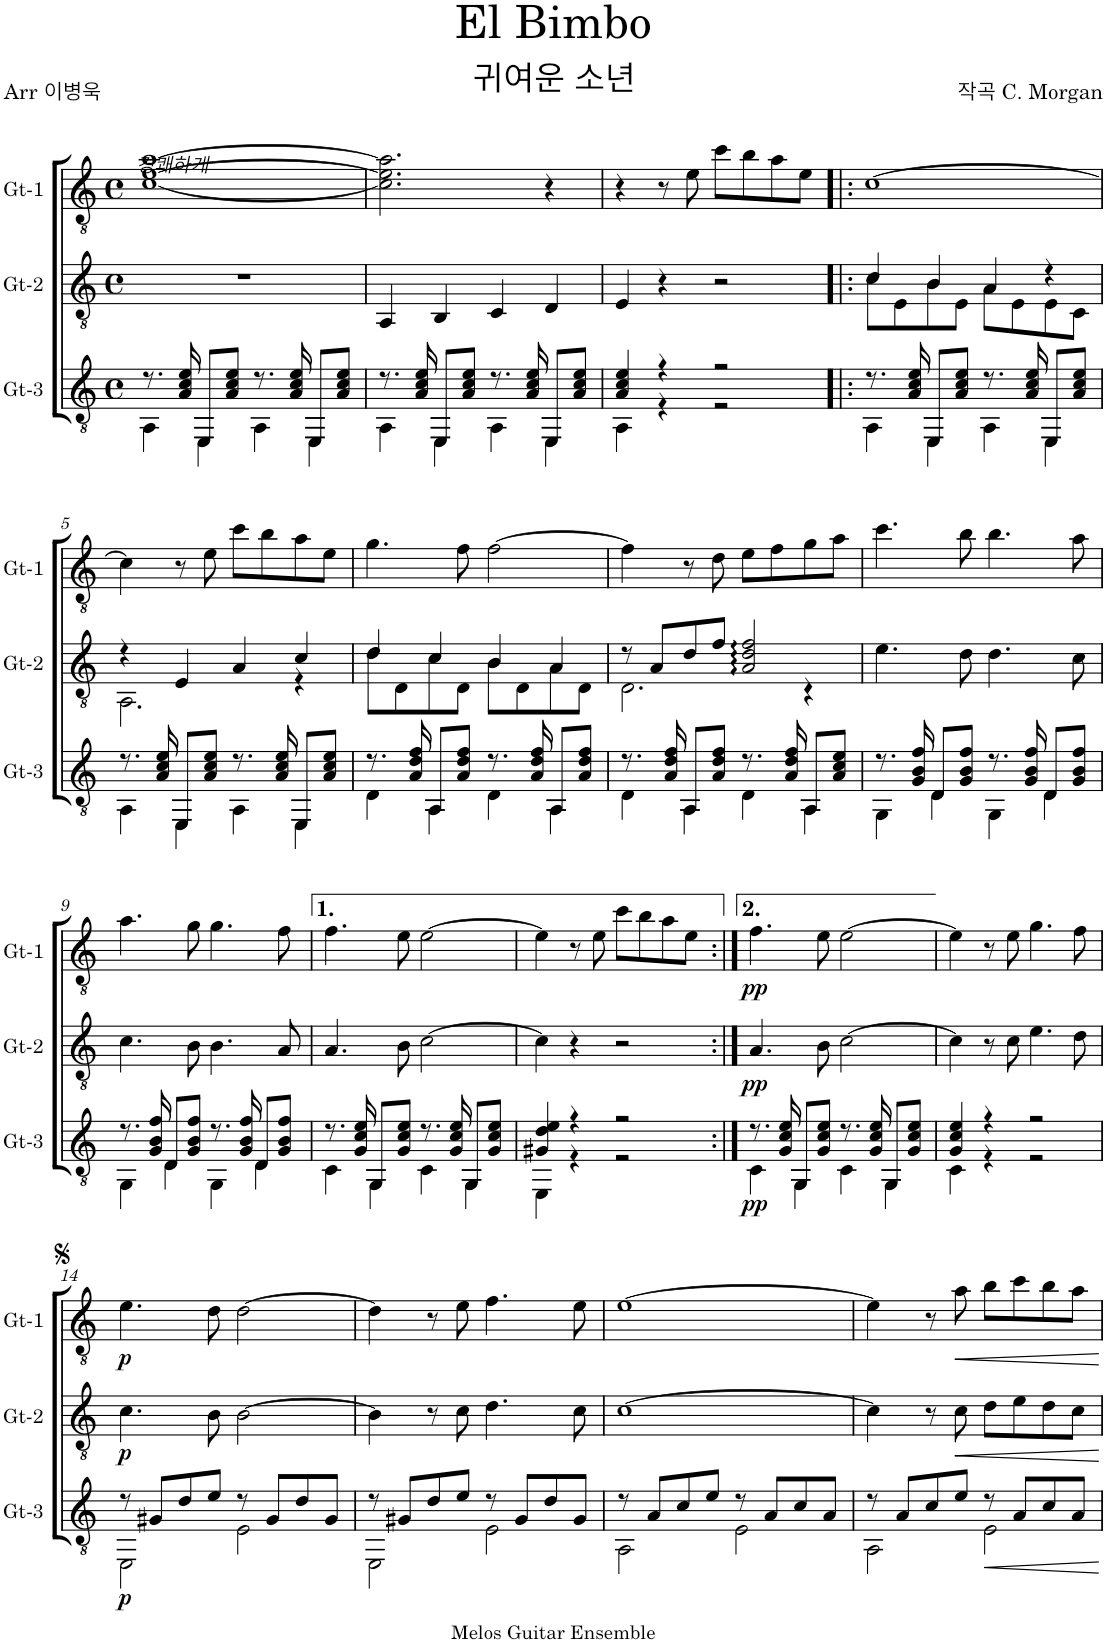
**kern	**dynam	**kern	**dynam	**kern	**dynam
*part3	*part3	*part2	*part2	*part1	*part1
*staff3	*staff3	*staff2	*staff2	*staff1	*staff1
*I"Gt-3	*	*I"Gt-2	*	*I"Gt-1	*
*I'Gt-3	*	*I'Gt-2	*	*I'Gt-1	*
*clefGv2	*	*clefGv2	*	*clefGv2	*
*k[]	*	*k[]	*	*k[]	*
*M4/4	*	*M4/4	*	*M4/4	*
*met(c)	*	*met(c)	*	*met(c)	*
=1	=1	=1	=1	=1	=1
*^	*	*	*	*	*
!	!	!	!	!	!LO:TX:b:i:t=경쾌하게	!
8.r	4AA\	.	1r	.	[1c [1e [1a	.
16A/ 16c/ 16e/	.	.	.	.	.	.
8EE/L	4EE\	.	.	.	.	.
8A/ 8c/ 8e/J	.	.	.	.	.	.
8.r	4AA\	.	.	.	.	.
16A/ 16c/ 16e/	.	.	.	.	.	.
8EE/L	4EE\	.	.	.	.	.
8A/ 8c/ 8e/J	.	.	.	.	.	.
=2	=2	=2	=2	=2	=2	=2
8.r	4AA\	.	4AA/	.	2.c\] 2.e\] 2.a\]	.
16A/ 16c/ 16e/	.	.	.	.	.	.
8EE/L	4EE\	.	4BB/	.	.	.
8A/ 8c/ 8e/J	.	.	.	.	.	.
8.r	4AA\	.	4C/	.	.	.
16A/ 16c/ 16e/	.	.	.	.	.	.
8EE/L	4EE\	.	4D/	.	4r	.
8A/ 8c/ 8e/J	.	.	.	.	.	.
=3	=3	=3	=3	=3	=3	=3
4A/ 4c/ 4e/	4AA\	.	4E/	.	4r	.
4r	4r	.	4r	.	8r	.
.	.	.	.	.	8e\	.
2r	2r	.	2r	.	8cc\L	.
.	.	.	.	.	8b\	.
.	.	.	.	.	8a\	.
.	.	.	.	.	8e\J	.
=4!|:	=4!|:	=4!|:	=4!|:	=4!|:	=4!|:	=4!|:
*	*	*	*^	*	*	*
8.r	4AA\	.	4c/	8A\L	.	[1c	.
.	.	.	.	8E\	.	.	.
16A/ 16c/ 16e/	.	.	.	.	.	.	.
8EE/L	4EE\	.	4B/	8B\	.	.	.
8A/ 8c/ 8e/J	.	.	.	8E\J	.	.	.
8.r	4AA\	.	4A/	8A\L	.	.	.
.	.	.	.	8E\	.	.	.
16A/ 16c/ 16e/	.	.	.	.	.	.	.
8EE/L	4EE\	.	4r	8E\	.	.	.
8A/ 8c/ 8e/J	.	.	.	8C\J	.	.	.
!!LO:LB:g=z
=5	=5	=5	=5	=5	=5	=5	=5
8.r	4AA\	.	4r	2.AA\	.	4c\]	.
16A/ 16c/ 16e/	.	.	.	.	.	.	.
8EE/L	4EE\	.	4E/	.	.	8r	.
8A/ 8c/ 8e/J	.	.	.	.	.	8e\	.
8.r	4AA\	.	4A/	.	.	8cc\L	.
.	.	.	.	.	.	8b\	.
16A/ 16c/ 16e/	.	.	.	.	.	.	.
8EE/L	4EE\	.	4c/	4r	.	8a\	.
8A/ 8c/ 8e/J	.	.	.	.	.	8e\J	.
=6	=6	=6	=6	=6	=6	=6	=6
8.r	4D\	.	4d/	8B\L	.	4.g\	.
.	.	.	.	8D\	.	.	.
16A/ 16d/ 16f/	.	.	.	.	.	.	.
8AA/L	4AA\	.	4c/	8c\	.	.	.
8A/ 8d/ 8f/J	.	.	.	8D\J	.	8f\	.
8.r	4D\	.	4B/	8B\L	.	[2f\	.
.	.	.	.	8D\	.	.	.
16A/ 16d/ 16f/	.	.	.	.	.	.	.
8AA/L	4AA\	.	4A/	8A\	.	.	.
8A/ 8d/ 8f/J	.	.	.	8D\J	.	.	.
=7	=7	=7	=7	=7	=7	=7	=7
8.r	4D\	.	8r	2.D\	.	4f\]	.
.	.	.	8A/L	.	.	.	.
16A/ 16d/ 16f/	.	.	.	.	.	.	.
8AA/L	4AA\	.	8d/	.	.	8r	.
8A/ 8d/ 8f/J	.	.	8f/J	.	.	8d\	.
8.r	4D\	.	2A/ 2d/ 2f/	.	.	8e\L	.
.	.	.	.	.	.	8f\	.
16A/ 16d/ 16f/	.	.	.	.	.	.	.
8AA/L	4AA\	.	.	4r	.	8g\	.
8A/ 8c/ 8e/J	.	.	.	.	.	8a\J	.
*	*	*	*v	*v	*	*	*
=8	=8	=8	=8	=8	=8	=8
8.r	4GG\	.	4.e\	.	4.cc\	.
16G/ 16B/ 16f/	.	.	.	.	.	.
8D/L	4D\	.	.	.	.	.
8G/ 8B/ 8f/J	.	.	8d\	.	8b\	.
8.r	4GG\	.	4.d\	.	4.b\	.
16G/ 16B/ 16f/	.	.	.	.	.	.
8D/L	4D\	.	.	.	.	.
8G/ 8B/ 8f/J	.	.	8c\	.	8a\	.
!!LO:LB:g=z
=9	=9	=9	=9	=9	=9	=9
8.r	4GG\	.	4.c\	.	4.a\	.
16G/ 16B/ 16f/	.	.	.	.	.	.
8D/L	4D\	.	.	.	.	.
8G/ 8B/ 8f/J	.	.	8B\	.	8g\	.
8.r	4GG\	.	4.B\	.	4.g\	.
16G/ 16B/ 16f/	.	.	.	.	.	.
8D/L	4D\	.	.	.	.	.
8G/ 8B/ 8f/J	.	.	8A/	.	8f\	.
=10	=10	=10	=10	=10	=10	=10
8.r	4C\	.	4.A/	.	4.f\	.
16G/ 16c/ 16e/	.	.	.	.	.	.
8GG/L	4GG\	.	.	.	.	.
8G/ 8c/ 8e/J	.	.	8B\	.	8e\	.
8.r	4C\	.	[2c\	.	[2e\	.
16G/ 16c/ 16e/	.	.	.	.	.	.
8GG/L	4GG\	.	.	.	.	.
8G/ 8c/ 8e/J	.	.	.	.	.	.
=11	=11	=11	=11	=11	=11	=11
4G#X/ 4d/ 4e/	4EE\	.	4c\]	.	4e\]	.
4r	4r	.	4r	.	8r	.
.	.	.	.	.	8e\	.
2r	2r	.	2r	.	8cc\L	.
.	.	.	.	.	8b\	.
.	.	.	.	.	8a\	.
.	.	.	.	.	8e\J	.
=12:|!	=12:|!	=12:|!	=12:|!	=12:|!	=12:|!	=12:|!
!	!	!LO:DY:b	!	!LO:DY:b	!	!LO:DY:b
8.r	4C\	pp	4.A/	pp	4.f\	pp
16G/ 16c/ 16e/	.	.	.	.	.	.
8GG/L	4GG\	.	.	.	.	.
8G/ 8c/ 8e/J	.	.	8B\	.	8e\	.
8.r	4C\	.	[2c\	.	[2e\	.
16G/ 16c/ 16e/	.	.	.	.	.	.
8GG/L	4GG\	.	.	.	.	.
8G/ 8c/ 8e/J	.	.	.	.	.	.
=13	=13	=13	=13	=13	=13	=13
4G/ 4c/ 4e/	4C\	.	4c\]	.	4e\]	.
4r	4r	.	8r	.	8r	.
.	.	.	8c\	.	8e\	.
2r	2r	.	4.e\	.	4.g\	.
.	.	.	8d\	.	8f\	.
!!LO:LB:g=z
=14	=14	=14	=14	=14	=14	=14
!	!	!LO:DY:b	!	!LO:DY:b	!	!LO:DY:b
8r	2EE\	p	4.c\	p	4.e\	p
8G#X/L	.	.	.	.	.	.
8d/	.	.	.	.	.	.
8e/J	.	.	8B\	.	8d\	.
8r	2E\	.	[2B\	.	[2d\	.
8G#/L	.	.	.	.	.	.
8d/	.	.	.	.	.	.
8G#/J	.	.	.	.	.	.
=15	=15	=15	=15	=15	=15	=15
8r	2EE\	.	4B\]	.	4d\]	.
8G#X/L	.	.	.	.	.	.
8d/	.	.	8r	.	8r	.
8e/J	.	.	8c\	.	8e\	.
8r	2E\	.	4.d\	.	4.f\	.
8G#/L	.	.	.	.	.	.
8d/	.	.	.	.	.	.
8G#/J	.	.	8c\	.	8e\	.
=16	=16	=16	=16	=16	=16	=16
8r	2AA\	.	[1c	.	[1e	.
8A/L	.	.	.	.	.	.
8c/	.	.	.	.	.	.
8e/J	.	.	.	.	.	.
8r	2E\	.	.	.	.	.
8A/L	.	.	.	.	.	.
8c/	.	.	.	.	.	.
8A/J	.	.	.	.	.	.
=17	=17	=17	=17	=17	=17	=17
8r	2AA\	.	4c\]	.	4e\]	.
8A/L	.	.	.	.	.	.
8c/	.	.	8r	.	8r	.
8e/J	.	.	8c\	.	8a\	.
8r	2E\	.	8d\L	.	8b\L	.
8A/L	.	.	8e\	.	8cc\	.
8c/	.	.	8d\	.	8b\	.
8A/J	.	.	8c\J	.	8a\J	.
*v	*v	*	*	*	*	*
=	=	=	=	=	=
*-	*-	*-	*-	*-	*-
